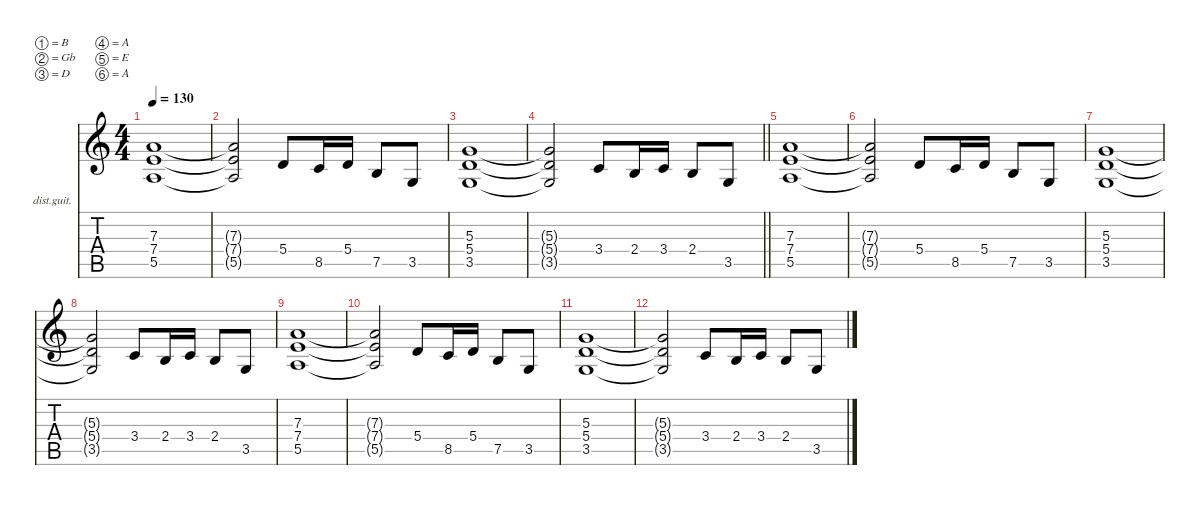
\defaultSystemsLayout 4
\hideDynamics
\bracketExtendMode nobrackets
\firstSystemTrackNameOrientation horizontal
\otherSystemsTrackNameOrientation horizontal
\track ("Rhythm" "dist.guit.") {instrument distortionguitar}
\staff {score tabs}
\tuning (B3 Gb3 D3 A2 E2 A1)
\ts (4 4)
\tempo 130
\clef g2
\ks c
(7.3 7.4 5.5).1{dy f beam Up} |
(7.3{t} 7.4{t} 5.5{t}).2{beam Up} 5.4.8{beam Up} 8.5.16{beam Up} 5.4.16{beam Up} 7.5.8{beam Up} 3.5.8{beam Up} |
(5.3 5.4 3.5).1{beam Up} |
\barLineRight lightlight
(5.3{t} 5.4{t} 3.5{t}).2{beam Up} 3.4.8{beam Up} 2.4.16{beam Up} 3.4.16{beam Up} 2.4.8{beam Up} 3.5.8{beam Up} |
\section ("" "")
(7.3 7.4 5.5).1{beam Up} |
(7.3{t} 7.4{t} 5.5{t}).2{beam Up} 5.4.8{beam Up} 8.5.16{beam Up} 5.4.16{beam Up} 7.5.8{beam Up} 3.5.8{beam Up} |
(5.3 5.4 3.5).1{beam Up} |
(5.3{t} 5.4{t} 3.5{t}).2{beam Up} 3.4.8{beam Up} 2.4.16{beam Up} 3.4.16{beam Up} 2.4.8{beam Up} 3.5.8{beam Up} |
(7.3 7.4 5.5).1{beam Up} |
(7.3{t} 7.4{t} 5.5{t}).2{beam Up} 5.4.8{beam Up} 8.5.16{beam Up} 5.4.16{beam Up} 7.5.8{beam Up} 3.5.8{beam Up} |
(5.3 5.4 3.5).1{beam Up} |
(5.3{t} 5.4{t} 3.5{t}).2{beam Up} 3.4.8{beam Up} 2.4.16{beam Up} 3.4.16{beam Up} 2.4.8{beam Up} 3.5.8{beam Up}
